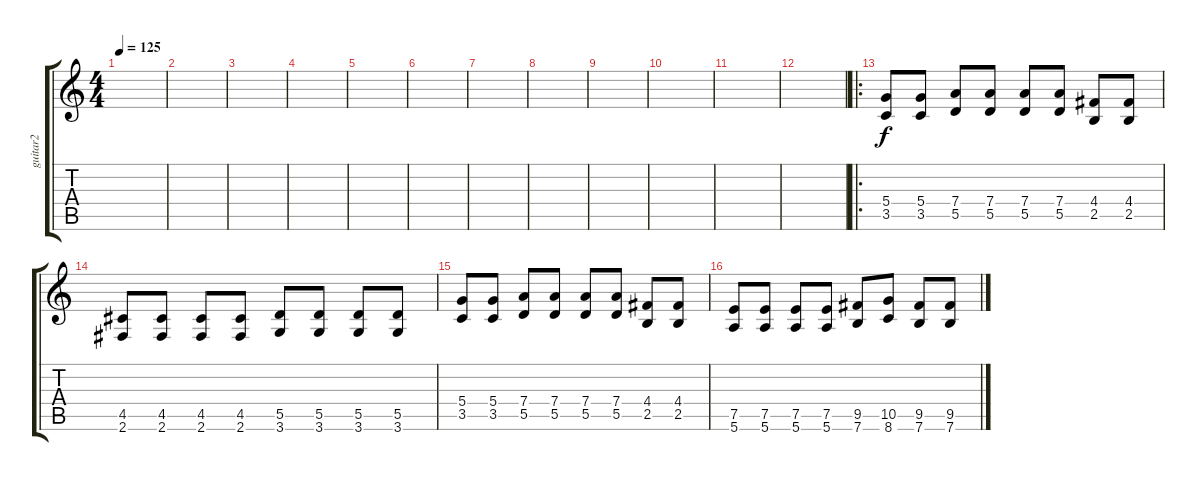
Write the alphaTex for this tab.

\track ("guitar2" "guitar2") {instrument distortionguitar}
\staff {score tabs}
\tuning (E4 B3 G3 D3 A2 E2) {hide}
\ts (4 4)
\tempo 125
\clef g2
\ks c
|
|
|
|
|
|
|
|
|
|
|
|
\ro
(5.4 3.5).8{volume 13 instrument distortionguitar} (5.4 3.5).8 (7.4 5.5).8 (7.4 5.5).8 (7.4 5.5).8 (7.4 5.5).8 (4.4 2.5).8 (4.4 2.5).8 |
(4.5 2.6).8 (4.5 2.6).8 (4.5 2.6).8 (4.5 2.6).8 (5.5 3.6).8 (5.5 3.6).8 (5.5 3.6).8 (5.5 3.6).8 |
(5.4 3.5).8 (5.4 3.5).8 (7.4 5.5).8 (7.4 5.5).8 (7.4 5.5).8 (7.4 5.5).8 (4.4 2.5).8 (4.4 2.5).8 |
(7.5 5.6).8 (7.5 5.6).8 (7.5 5.6).8 (7.5 5.6).8 (9.5 7.6).8 (10.5 8.6).8 (9.5 7.6).8 (9.5 7.6).8
